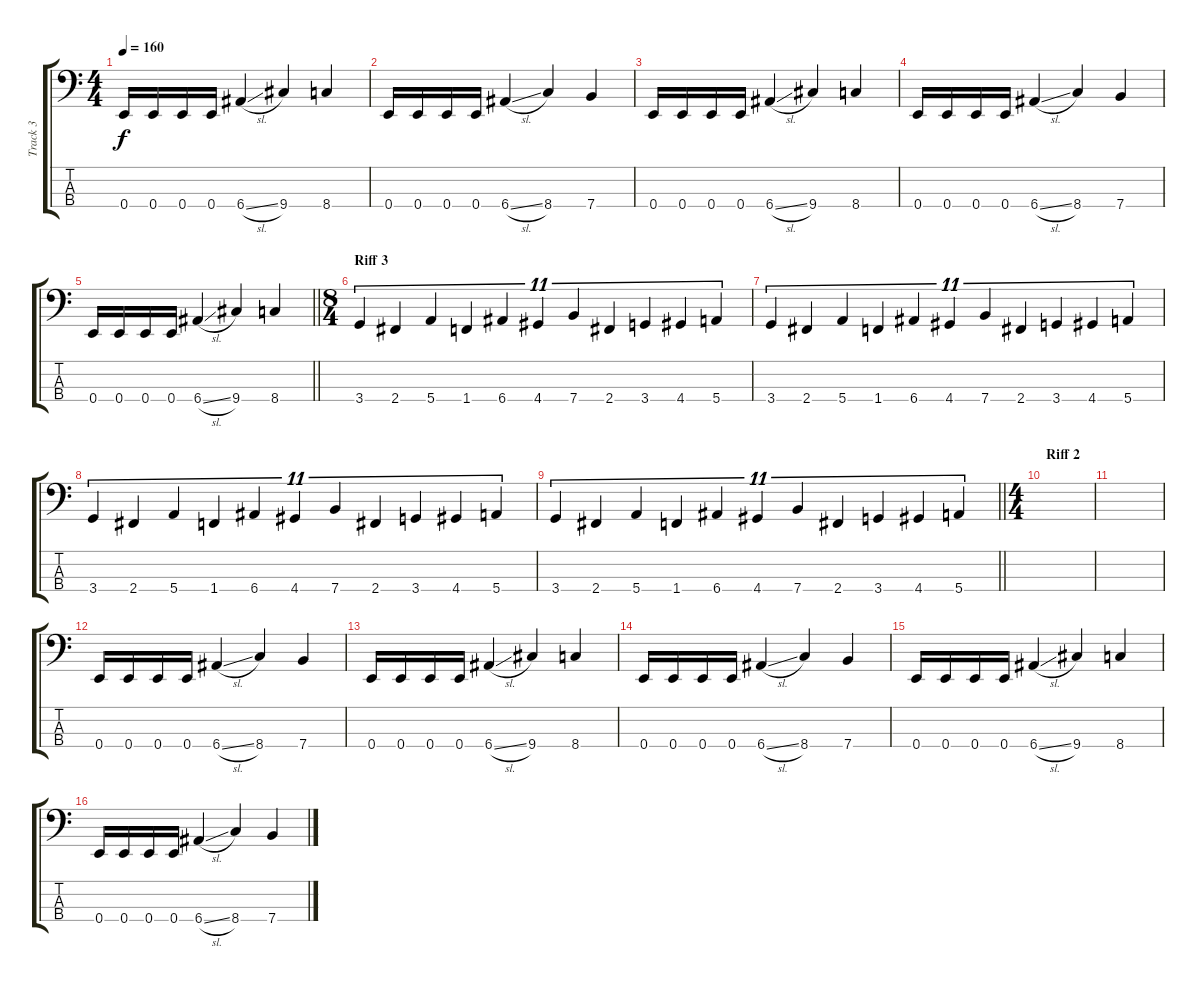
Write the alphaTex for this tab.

\track ("Track 3" "Track 3") {instrument electricbassfinger}
\staff {score tabs}
\tuning (G2 D2 A1 E1) {hide}
\ts (4 4)
\tempo 160
\clef f4
\ks c
0.4.16{dy f} 0.4.16 0.4.16 0.4.16 6.4{sl}.4 9.4.4 8.4.4 |
0.4.16 0.4.16 0.4.16 0.4.16 6.4{sl}.4 8.4.4 7.4.4 |
0.4.16 0.4.16 0.4.16 0.4.16 6.4{sl}.4 9.4.4 8.4.4 |
0.4.16 0.4.16 0.4.16 0.4.16 6.4{sl}.4 8.4.4 7.4.4 |
\barLineRight lightlight
0.4.16 0.4.16 0.4.16 0.4.16 6.4{sl}.4 9.4.4 8.4.4 |
\ts (8 4)
\section ("" "Riff 3")
3.4.4{tu (11 8)} 2.4.4{tu (11 8)} 5.4.4{tu (11 8)} 1.4.4{tu (11 8)} 6.4.4{tu (11 8)} 4.4.4{tu (11 8)} 7.4.4{tu (11 8)} 2.4.4{tu (11 8)} 3.4.4{tu (11 8)} 4.4.4{tu (11 8)} 5.4.4{tu (11 8)} |
3.4.4{tu (11 8)} 2.4.4{tu (11 8)} 5.4.4{tu (11 8)} 1.4.4{tu (11 8)} 6.4.4{tu (11 8)} 4.4.4{tu (11 8)} 7.4.4{tu (11 8)} 2.4.4{tu (11 8)} 3.4.4{tu (11 8)} 4.4.4{tu (11 8)} 5.4.4{tu (11 8)} |
3.4.4{tu (11 8)} 2.4.4{tu (11 8)} 5.4.4{tu (11 8)} 1.4.4{tu (11 8)} 6.4.4{tu (11 8)} 4.4.4{tu (11 8)} 7.4.4{tu (11 8)} 2.4.4{tu (11 8)} 3.4.4{tu (11 8)} 4.4.4{tu (11 8)} 5.4.4{tu (11 8)} |
\barLineRight lightlight
3.4.4{tu (11 8)} 2.4.4{tu (11 8)} 5.4.4{tu (11 8)} 1.4.4{tu (11 8)} 6.4.4{tu (11 8)} 4.4.4{tu (11 8)} 7.4.4{tu (11 8)} 2.4.4{tu (11 8)} 3.4.4{tu (11 8)} 4.4.4{tu (11 8)} 5.4.4{tu (11 8)} |
\ts (4 4)
\section ("" "Riff 2")
|
|
0.4.16 0.4.16 0.4.16 0.4.16 6.4{sl}.4 8.4.4 7.4.4 |
0.4.16 0.4.16 0.4.16 0.4.16 6.4{sl}.4 9.4.4 8.4.4 |
0.4.16 0.4.16 0.4.16 0.4.16 6.4{sl}.4 8.4.4 7.4.4 |
0.4.16 0.4.16 0.4.16 0.4.16 6.4{sl}.4 9.4.4 8.4.4 |
0.4.16 0.4.16 0.4.16 0.4.16 6.4{sl}.4 8.4.4 7.4.4
